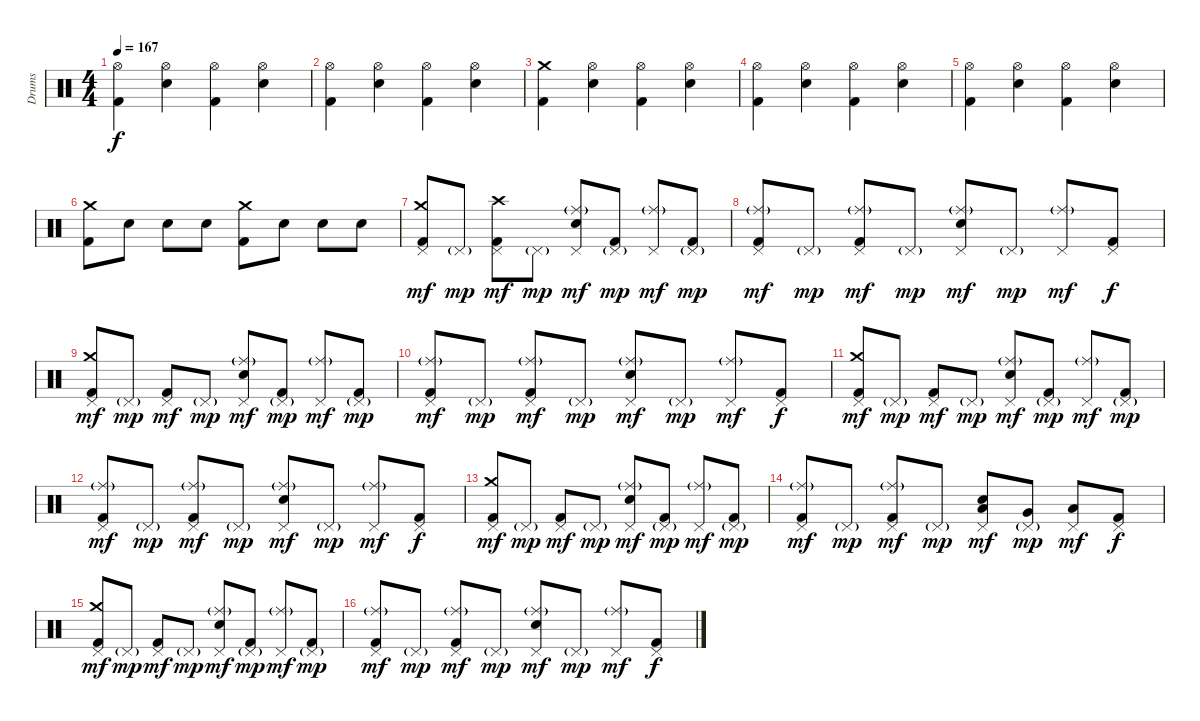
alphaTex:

\track ("Drums" "Drums") {instrument percussion}
\staff {score}
\articulation defaults
\ts (4 4)
\tempo 167
\clef neutral
\ks c
("Hi-Hat (open)" "Kick (hit) 2").4{dy f} ("Hi-Hat (open)" "Electric Snare (hit)").4 ("Hi-Hat (open)" "Kick (hit) 2").4 ("Hi-Hat (open)" "Electric Snare (hit)").4 |
("Hi-Hat (open)" "Kick (hit) 2").4 ("Hi-Hat (open)" "Electric Snare (hit)").4 ("Hi-Hat (open)" "Kick (hit) 2").4 ("Hi-Hat (open)" "Electric Snare (hit)").4 |
("Crash medium (hit)" "Kick (hit) 2").4 ("Hi-Hat (open)" "Electric Snare (hit)").4 ("Hi-Hat (open)" "Kick (hit) 2").4 ("Hi-Hat (open)" "Electric Snare (hit)").4 |
("Hi-Hat (open)" "Kick (hit) 2").4 ("Hi-Hat (open)" "Electric Snare (hit)").4 ("Hi-Hat (open)" "Kick (hit) 2").4 ("Hi-Hat (open)" "Electric Snare (hit)").4 |
("Hi-Hat (open)" "Kick (hit) 2").4 ("Hi-Hat (open)" "Electric Snare (hit)").4 ("Hi-Hat (open)" "Kick (hit) 2").4 ("Hi-Hat (open)" "Electric Snare (hit)").4 |
("Crash medium (hit)" "Kick (hit) 2").8 "Electric Snare (hit)".8 "Electric Snare (hit)".8 "Electric Snare (hit)".8 ("Crash medium (hit)" "Kick (hit) 2").8 "Electric Snare (hit)".8 "Electric Snare (hit)".8 "Electric Snare (hit)".8 |
("Crash medium (hit)" "Pedal Hi-Hat (hit)" "Kick (hit) 2").8{dy mf} "Pedal Hi-Hat (hit)"{g}.8{dy mp} ("Crash high (hit)" "Pedal Hi-Hat (hit)" "Kick (hit) 2").8{dy mf} "Pedal Hi-Hat (hit)"{g}.8{dy mp} ("Ride (middle)"{g} "Pedal Hi-Hat (hit)" "Electric Snare (hit)").8{dy mf} ("Pedal Hi-Hat (hit)"{g} "Kick (hit) 2").8{dy mp} ("Ride (middle)"{g} "Pedal Hi-Hat (hit)").8{dy mf} ("Pedal Hi-Hat (hit)"{g} "Kick (hit) 2").8{dy mp} |
("Ride (middle)"{g} "Pedal Hi-Hat (hit)" "Kick (hit) 2").8{dy mf} "Pedal Hi-Hat (hit)"{g}.8{dy mp} ("Ride (middle)"{g} "Pedal Hi-Hat (hit)" "Kick (hit) 2").8{dy mf} "Pedal Hi-Hat (hit)"{g}.8{dy mp} ("Ride (middle)"{g} "Pedal Hi-Hat (hit)" "Electric Snare (hit)").8{dy mf} "Pedal Hi-Hat (hit)"{g}.8{dy mp} ("Ride (middle)"{g} "Pedal Hi-Hat (hit)").8{dy mf} ("Pedal Hi-Hat (hit)" "Kick (hit) 2").8{dy f} |
("Crash medium (hit)" "Pedal Hi-Hat (hit)" "Kick (hit) 2").8{dy mf} "Pedal Hi-Hat (hit)"{g}.8{dy mp} ("Pedal Hi-Hat (hit)" "Kick (hit) 2").8{dy mf} "Pedal Hi-Hat (hit)"{g}.8{dy mp} ("Ride (middle)"{g} "Pedal Hi-Hat (hit)" "Electric Snare (hit)").8{dy mf} ("Pedal Hi-Hat (hit)"{g} "Kick (hit) 2").8{dy mp} ("Ride (middle)"{g} "Pedal Hi-Hat (hit)").8{dy mf} ("Pedal Hi-Hat (hit)"{g} "Kick (hit) 2").8{dy mp} |
("Ride (middle)"{g} "Pedal Hi-Hat (hit)" "Kick (hit) 2").8{dy mf} "Pedal Hi-Hat (hit)"{g}.8{dy mp} ("Ride (middle)"{g} "Pedal Hi-Hat (hit)" "Kick (hit) 2").8{dy mf} "Pedal Hi-Hat (hit)"{g}.8{dy mp} ("Ride (middle)"{g} "Pedal Hi-Hat (hit)" "Electric Snare (hit)").8{dy mf} "Pedal Hi-Hat (hit)"{g}.8{dy mp} ("Ride (middle)"{g} "Pedal Hi-Hat (hit)").8{dy mf} ("Pedal Hi-Hat (hit)" "Kick (hit) 2").8{dy f} |
("Crash medium (hit)" "Pedal Hi-Hat (hit)" "Kick (hit) 2").8{dy mf} "Pedal Hi-Hat (hit)"{g}.8{dy mp} ("Pedal Hi-Hat (hit)" "Kick (hit) 2").8{dy mf} "Pedal Hi-Hat (hit)"{g}.8{dy mp} ("Ride (middle)"{g} "Pedal Hi-Hat (hit)" "Electric Snare (hit)").8{dy mf} ("Pedal Hi-Hat (hit)"{g} "Kick (hit) 2").8{dy mp} ("Ride (middle)"{g} "Pedal Hi-Hat (hit)").8{dy mf} ("Pedal Hi-Hat (hit)"{g} "Kick (hit) 2").8{dy mp} |
("Ride (middle)"{g} "Pedal Hi-Hat (hit)" "Kick (hit) 2").8{dy mf} "Pedal Hi-Hat (hit)"{g}.8{dy mp} ("Ride (middle)"{g} "Pedal Hi-Hat (hit)" "Kick (hit) 2").8{dy mf} "Pedal Hi-Hat (hit)"{g}.8{dy mp} ("Ride (middle)"{g} "Pedal Hi-Hat (hit)" "Electric Snare (hit)").8{dy mf} "Pedal Hi-Hat (hit)"{g}.8{dy mp} ("Ride (middle)"{g} "Pedal Hi-Hat (hit)").8{dy mf} ("Pedal Hi-Hat (hit)" "Kick (hit) 2").8{dy f} |
("Crash medium (hit)" "Pedal Hi-Hat (hit)" "Kick (hit) 2").8{dy mf} "Pedal Hi-Hat (hit)"{g}.8{dy mp} ("Pedal Hi-Hat (hit)" "Kick (hit) 2").8{dy mf} "Pedal Hi-Hat (hit)"{g}.8{dy mp} ("Ride (middle)"{g} "Pedal Hi-Hat (hit)" "Electric Snare (hit)").8{dy mf} ("Pedal Hi-Hat (hit)"{g} "Kick (hit) 2").8{dy mp} ("Ride (middle)"{g} "Pedal Hi-Hat (hit)").8{dy mf} ("Pedal Hi-Hat (hit)"{g} "Kick (hit) 2").8{dy mp} |
("Ride (middle)"{g} "Pedal Hi-Hat (hit)" "Kick (hit) 2").8{dy mf} "Pedal Hi-Hat (hit)"{g}.8{dy mp} ("Ride (middle)"{g} "Pedal Hi-Hat (hit)" "Kick (hit) 2").8{dy mf} "Pedal Hi-Hat (hit)"{g}.8{dy mp} ("Low Tom (hit)" "Pedal Hi-Hat (hit)" "Electric Snare (hit)").8{dy mf} ("Very Low Tom (hit)" "Pedal Hi-Hat (hit)"{g}).8{dy mp} ("Low Floor Tom (hit)" "Pedal Hi-Hat (hit)").8{dy mf} ("Pedal Hi-Hat (hit)" "Kick (hit) 2").8{dy f} |
("Crash medium (hit)" "Pedal Hi-Hat (hit)" "Kick (hit) 2").8{dy mf} "Pedal Hi-Hat (hit)"{g}.8{dy mp} ("Pedal Hi-Hat (hit)" "Kick (hit) 2").8{dy mf} "Pedal Hi-Hat (hit)"{g}.8{dy mp} ("Ride (middle)"{g} "Pedal Hi-Hat (hit)" "Electric Snare (hit)").8{dy mf} ("Pedal Hi-Hat (hit)"{g} "Kick (hit) 2").8{dy mp} ("Ride (middle)"{g} "Pedal Hi-Hat (hit)").8{dy mf} ("Pedal Hi-Hat (hit)"{g} "Kick (hit) 2").8{dy mp} |
("Ride (middle)"{g} "Pedal Hi-Hat (hit)" "Kick (hit) 2").8{dy mf} "Pedal Hi-Hat (hit)"{g}.8{dy mp} ("Ride (middle)"{g} "Pedal Hi-Hat (hit)" "Kick (hit) 2").8{dy mf} "Pedal Hi-Hat (hit)"{g}.8{dy mp} ("Ride (middle)"{g} "Pedal Hi-Hat (hit)" "Electric Snare (hit)").8{dy mf} "Pedal Hi-Hat (hit)"{g}.8{dy mp} ("Ride (middle)"{g} "Pedal Hi-Hat (hit)").8{dy mf} ("Pedal Hi-Hat (hit)" "Kick (hit) 2").8{dy f}
